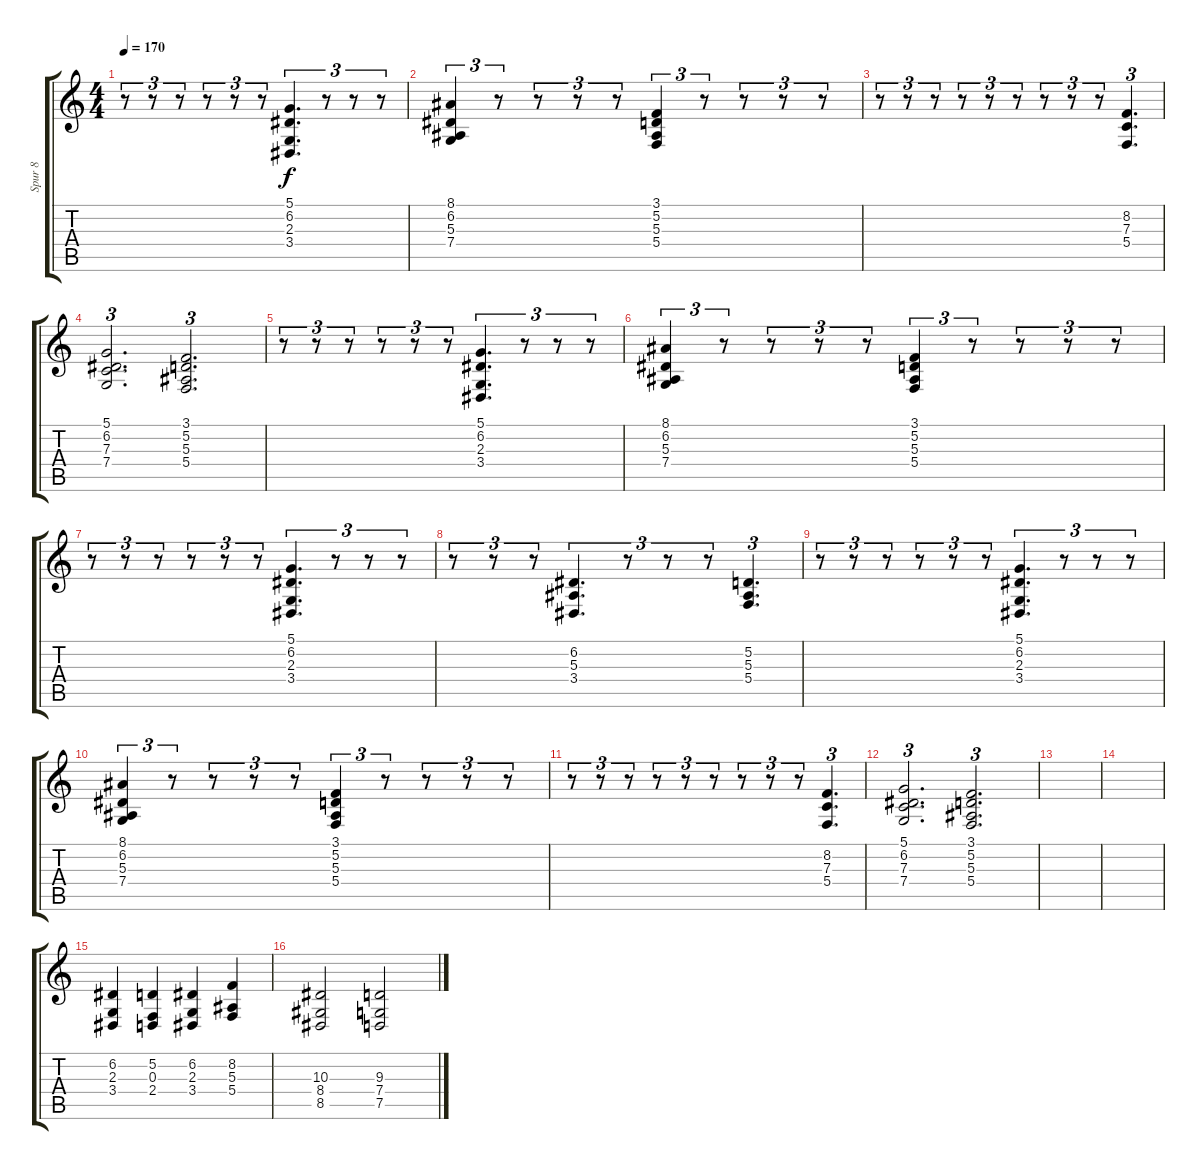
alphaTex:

\track ("Spur 8" "Spur 8") {instrument stringensemble1}
\staff {score tabs}
\tuning (D4 A3 F3 C3 G2 D2) {hide}
\ts (4 4)
\tempo 170
\clef g2
\ks c
r.8{tu (3 2) dy f} r.8{tu (3 2)} r.8{tu (3 2)} r.8{tu (3 2)} r.8{tu (3 2)} r.8{tu (3 2)} (5.1 6.2 2.3 3.4).4{d tu (3 2)} r.8{tu (3 2)} r.8{tu (3 2)} r.8{tu (3 2)} |
(8.1 6.2 5.3 7.4).4{tu (3 2)} r.8{tu (3 2)} r.8{tu (3 2)} r.8{tu (3 2)} r.8{tu (3 2)} (3.1 5.2 5.3 5.4).4{tu (3 2)} r.8{tu (3 2)} r.8{tu (3 2)} r.8{tu (3 2)} r.8{tu (3 2)} |
r.8{tu (3 2)} r.8{tu (3 2)} r.8{tu (3 2)} r.8{tu (3 2)} r.8{tu (3 2)} r.8{tu (3 2)} r.8{tu (3 2)} r.8{tu (3 2)} r.8{tu (3 2)} (8.2 7.3 5.4).4{d tu (3 2)} |
(5.1 6.2 7.3 7.4).2{d tu (3 2)} (3.1 5.2 5.3 5.4).2{d tu (3 2)} |
r.8{tu (3 2)} r.8{tu (3 2)} r.8{tu (3 2)} r.8{tu (3 2)} r.8{tu (3 2)} r.8{tu (3 2)} (5.1 6.2 2.3 3.4).4{d tu (3 2)} r.8{tu (3 2)} r.8{tu (3 2)} r.8{tu (3 2)} |
(8.1 6.2 5.3 7.4).4{tu (3 2)} r.8{tu (3 2)} r.8{tu (3 2)} r.8{tu (3 2)} r.8{tu (3 2)} (3.1 5.2 5.3 5.4).4{tu (3 2)} r.8{tu (3 2)} r.8{tu (3 2)} r.8{tu (3 2)} r.8{tu (3 2)} |
r.8{tu (3 2)} r.8{tu (3 2)} r.8{tu (3 2)} r.8{tu (3 2)} r.8{tu (3 2)} r.8{tu (3 2)} (5.1 6.2 2.3 3.4).4{d tu (3 2)} r.8{tu (3 2)} r.8{tu (3 2)} r.8{tu (3 2)} |
r.8{tu (3 2)} r.8{tu (3 2)} r.8{tu (3 2)} (6.2 5.3 3.4).4{d tu (3 2)} r.8{tu (3 2)} r.8{tu (3 2)} r.8{tu (3 2)} (5.2 5.3 5.4).4{d tu (3 2)} |
r.8{tu (3 2)} r.8{tu (3 2)} r.8{tu (3 2)} r.8{tu (3 2)} r.8{tu (3 2)} r.8{tu (3 2)} (5.1 6.2 2.3 3.4).4{d tu (3 2)} r.8{tu (3 2)} r.8{tu (3 2)} r.8{tu (3 2)} |
(8.1 6.2 5.3 7.4).4{tu (3 2)} r.8{tu (3 2)} r.8{tu (3 2)} r.8{tu (3 2)} r.8{tu (3 2)} (3.1 5.2 5.3 5.4).4{tu (3 2)} r.8{tu (3 2)} r.8{tu (3 2)} r.8{tu (3 2)} r.8{tu (3 2)} |
r.8{tu (3 2)} r.8{tu (3 2)} r.8{tu (3 2)} r.8{tu (3 2)} r.8{tu (3 2)} r.8{tu (3 2)} r.8{tu (3 2)} r.8{tu (3 2)} r.8{tu (3 2)} (8.2 7.3 5.4).4{d tu (3 2)} |
(5.1 6.2 7.3 7.4).2{d tu (3 2)} (3.1 5.2 5.3 5.4).2{d tu (3 2)} |
|
|
(6.2 2.3 3.4).4 (5.2 0.3 2.4).4 (6.2 2.3 3.4).4 (8.2 5.3 5.4).4 |
(10.3 8.4 8.5).2 (9.3 7.4 7.5).2
